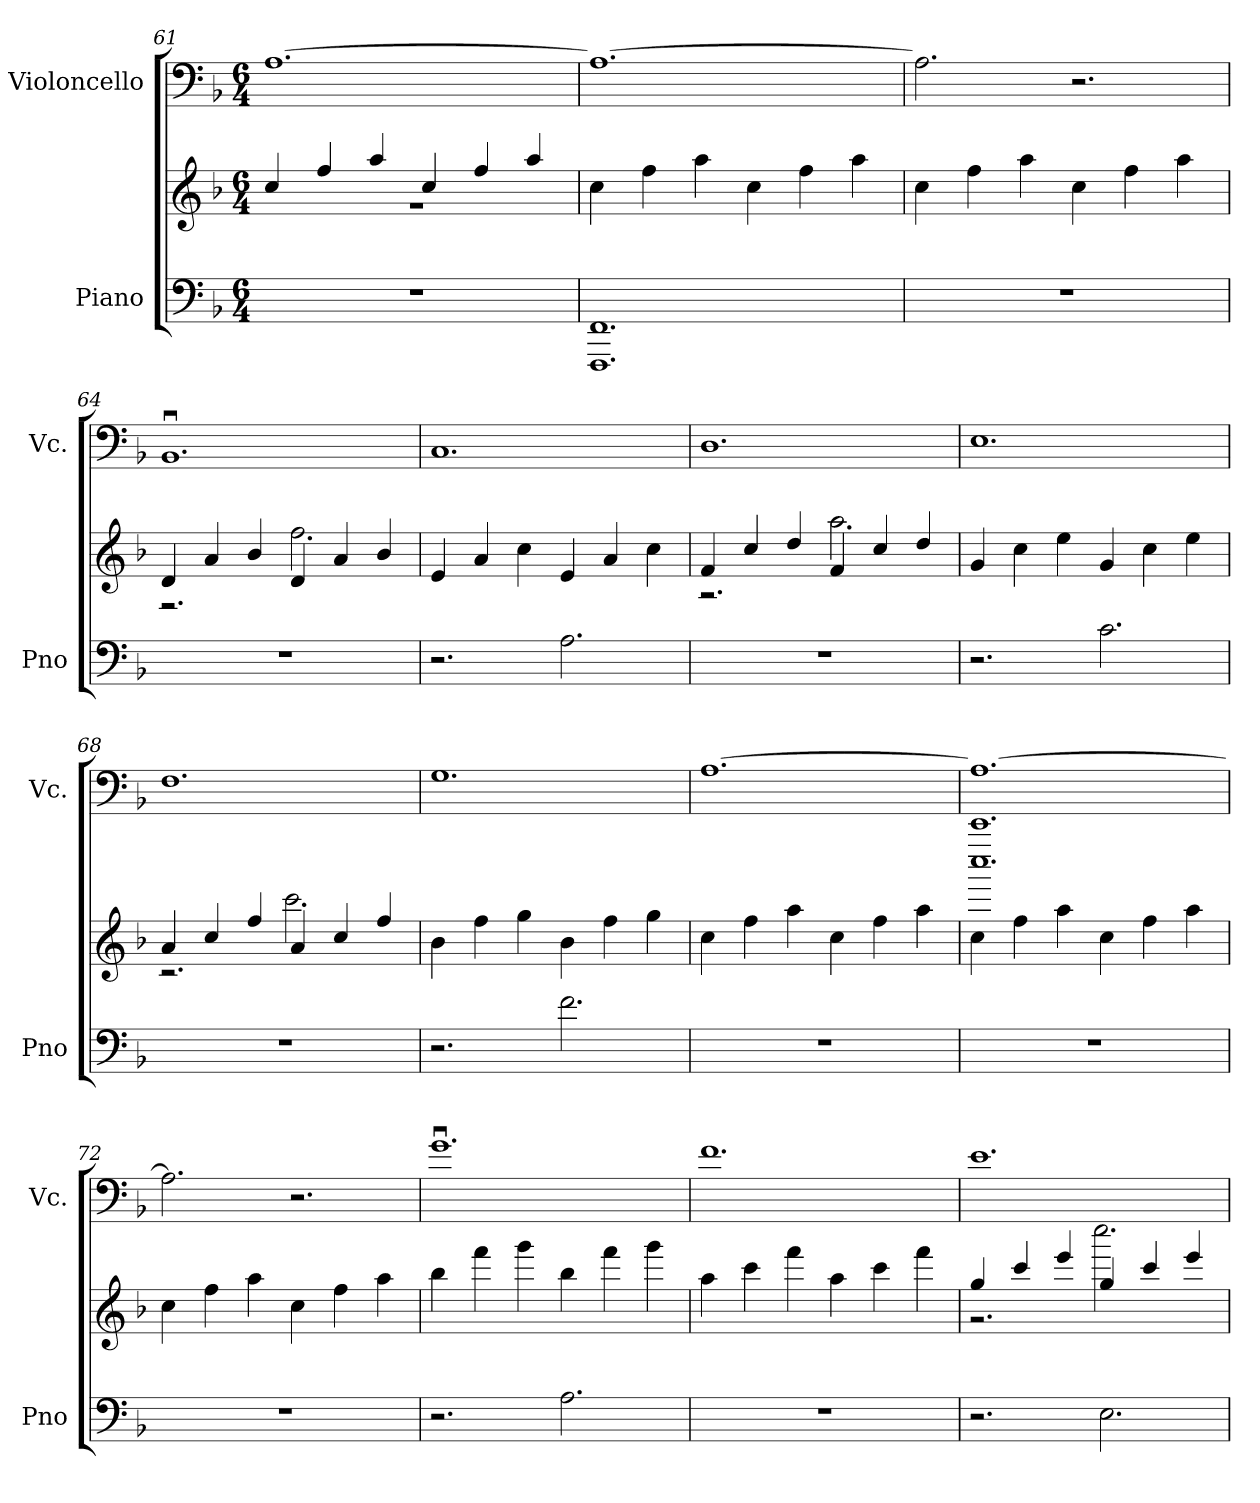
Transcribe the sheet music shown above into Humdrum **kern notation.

**kern	**kern	**kern
*part2	*part2	*part1
*staff3	*staff2	*staff1
*I"Piano	*	*I"Violoncello
*I'Pno	*	*I'Vc.
!!LO:LB:g=z
*clefF4	*clefG2	*clefF4
*k[b-]	*k[b-]	*k[b-]
*F:	*F:	*F:
*M6/4	*M6/4	*M6/4
=61	=61	=61
*	*^	*
1.r	4cc/	1.r	[>1.A
.	4ff/	.	.
.	4aa/	.	.
.	4cc/	.	.
.	4ff/	.	.
.	4aa/	.	.
*	*v	*v	*
=62	=62	=62
1.FF 1.FFF	4cc\	1.A_>
.	4ff\	.
.	4aa\	.
.	4cc\	.
.	4ff\	.
.	4aa\	.
=63	=63	=63
1.r	4cc\	2.A\]
.	4ff\	.
.	4aa\	.
.	4cc\	2.r
.	4ff\	.
.	4aa\	.
!!LO:PB:g=z
=64	=64	=64
*	*^	*
1.r	4d/	2.r	1.BB-u>
.	4a/	.	.
.	4b-/	.	.
.	4d/	2.ff\	.
.	4a/	.	.
.	4b-/	.	.
*	*v	*v	*
=65	=65	=65
2.r	4e/	1.C
.	4a/	.
.	4cc\	.
2.A\	4e/	.
.	4a/	.
.	4cc\	.
=66	=66	=66
*	*^	*
1.r	4f/	2.r	1.D
.	4cc/	.	.
.	4dd/	.	.
.	4f/	2.aa\	.
.	4cc/	.	.
.	4dd/	.	.
*	*v	*v	*
!!LO:LB:g=z
=67	=67	=67
2.r	4g/	1.E
.	4cc\	.
.	4ee\	.
2.c\	4g/	.
.	4cc\	.
.	4ee\	.
=68	=68	=68
*	*^	*
1.r	4a/	2.r	1.F
.	4cc/	.	.
.	4ff/	.	.
.	4a/	2.ccc\	.
.	4cc/	.	.
.	4ff/	.	.
*	*v	*v	*
=69	=69	=69
2.r	4b-\	1.G
.	4ff\	.
.	4gg\	.
2.f\	4b-\	.
.	4ff\	.
.	4gg\	.
!!LO:LB:g=z
=70	=70	=70
1.r	4cc\	[>1.A
.	4ff\	.
.	4aa\	.
.	4cc\	.
.	4ff\	.
.	4aa\	.
=71	=71	=71
*	*^	*
1.r	1.ccccc 1.cccc	4cc\	1.A_>
.	.	4ff\	.
.	.	4aa\	.
.	.	4cc\	.
.	.	4ff\	.
.	.	4aa\	.
*	*v	*v	*
=72	=72	=72
1.r	4cc\	2.A\]
.	4ff\	.
.	4aa\	.
.	4cc\	2.r
.	4ff\	.
.	4aa\	.
!!LO:PB:g=z
=73	=73	=73
2.r	4bb-\	1.gu>
.	4fff\	.
.	4ggg\	.
2.A\	4bb-\	.
.	4fff\	.
.	4ggg\	.
=74	=74	=74
1.r	4aa\	1.f
.	4ccc\	.
.	4fff\	.
.	4aa\	.
.	4ccc\	.
.	4fff\	.
=75	=75	=75
*	*^	*
2.r	4gg/	2.r	1.e
.	4ccc/	.	.
.	4eee/	.	.
2.E\	4gg/	2.cccc\	.
.	4ccc/	.	.
.	4eee/	.	.
*	*v	*v	*
=	=	=
*-	*-	*-
